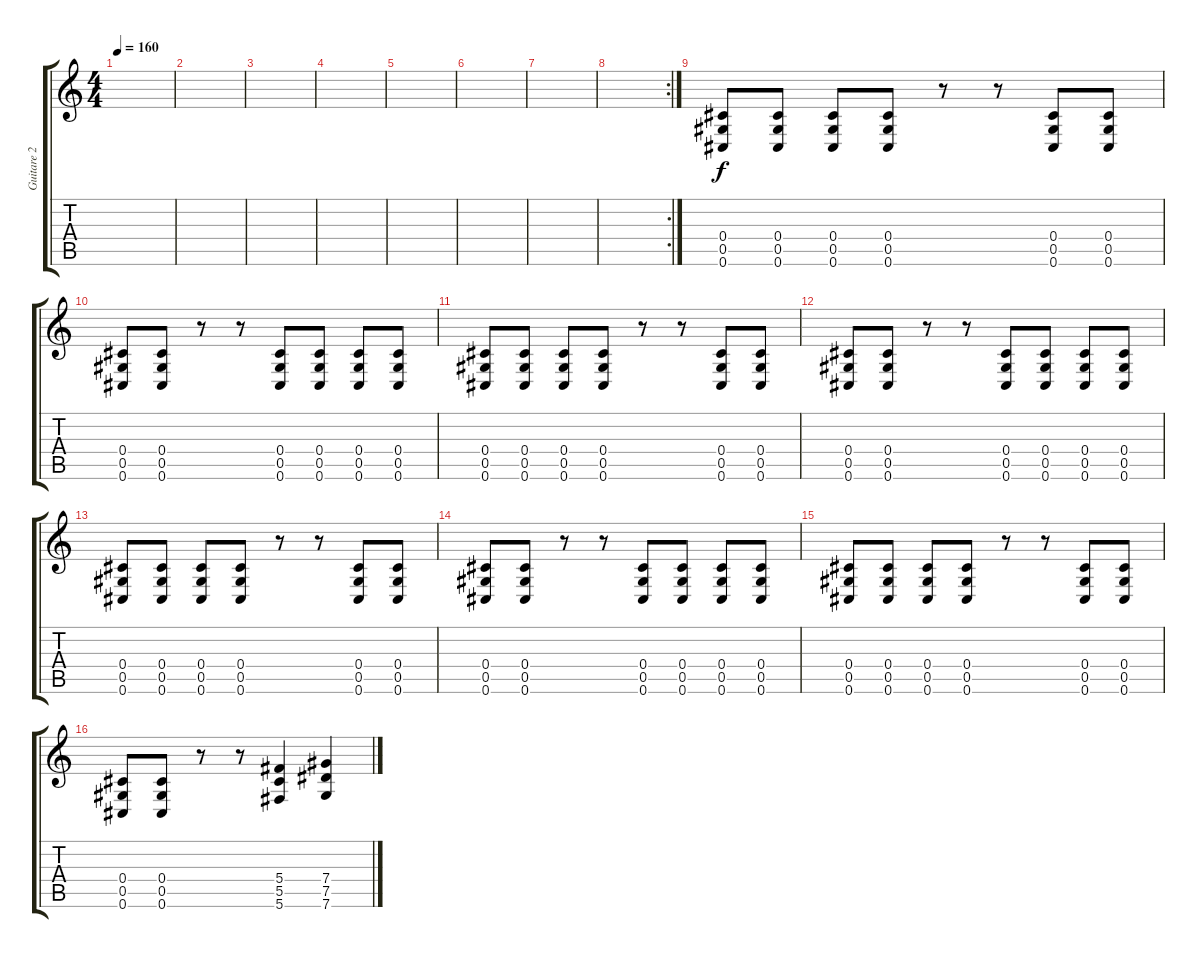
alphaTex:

\track ("Guitare 2" "Guitare 2") {instrument distortionguitar}
\staff {score tabs}
\tuning (Eb4 Bb3 Gb3 Db3 Ab2 Db2) {hide}
\ts (4 4)
\tempo 160
\clef g2
\ks c
|
|
|
|
|
|
|
\rc 2
|
(0.4 0.5 0.6).8{instrument distortionguitar} (0.4 0.5 0.6).8 (0.4 0.5 0.6).8 (0.4 0.5 0.6).8 r.8 r.8 (0.4 0.5 0.6).8 (0.4 0.5 0.6).8 |
(0.4 0.5 0.6).8 (0.4 0.5 0.6).8 r.8 r.8 (0.4 0.5 0.6).8 (0.4 0.5 0.6).8 (0.4 0.5 0.6).8 (0.4 0.5 0.6).8 |
(0.4 0.5 0.6).8 (0.4 0.5 0.6).8 (0.4 0.5 0.6).8 (0.4 0.5 0.6).8 r.8 r.8 (0.4 0.5 0.6).8 (0.4 0.5 0.6).8 |
(0.4 0.5 0.6).8 (0.4 0.5 0.6).8 r.8 r.8 (0.4 0.5 0.6).8 (0.4 0.5 0.6).8 (0.4 0.5 0.6).8 (0.4 0.5 0.6).8 |
(0.4 0.5 0.6).8 (0.4 0.5 0.6).8 (0.4 0.5 0.6).8 (0.4 0.5 0.6).8 r.8 r.8 (0.4 0.5 0.6).8 (0.4 0.5 0.6).8 |
(0.4 0.5 0.6).8 (0.4 0.5 0.6).8 r.8 r.8 (0.4 0.5 0.6).8 (0.4 0.5 0.6).8 (0.4 0.5 0.6).8 (0.4 0.5 0.6).8 |
(0.4 0.5 0.6).8 (0.4 0.5 0.6).8 (0.4 0.5 0.6).8 (0.4 0.5 0.6).8 r.8 r.8 (0.4 0.5 0.6).8 (0.4 0.5 0.6).8 |
(0.4 0.5 0.6).8 (0.4 0.5 0.6).8 r.8 r.8 (5.4 5.5 5.6).4 (7.4 7.5 7.6).4
